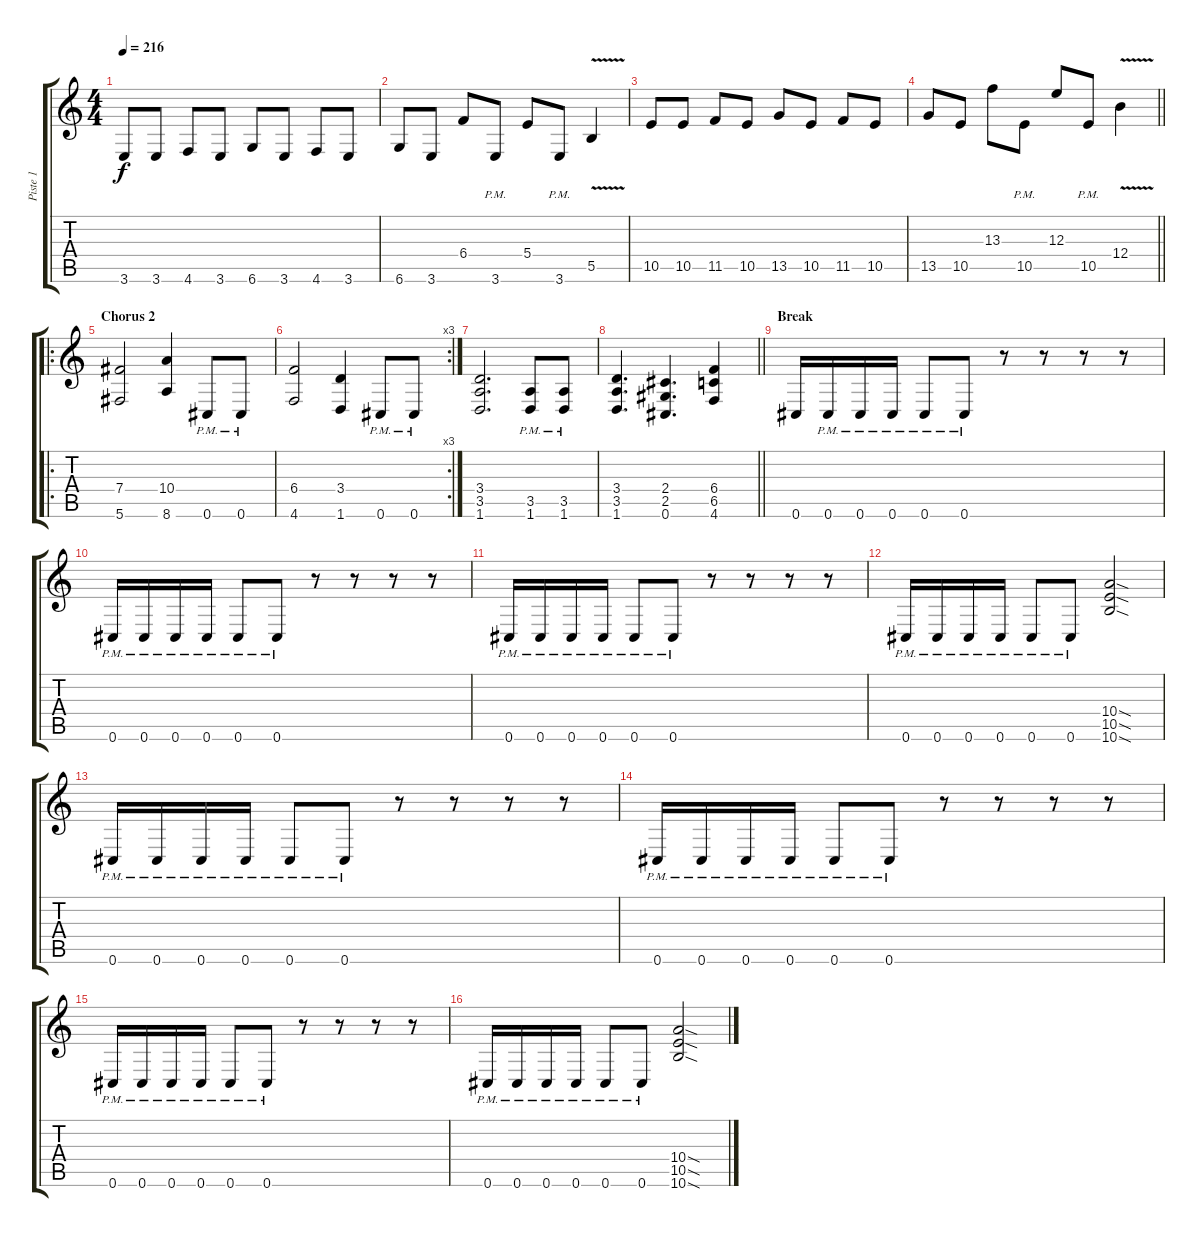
\track ("Piste 1" "Piste 1") {instrument distortionguitar}
\staff {score tabs}
\tuning (Db4 Ab3 E3 B2 Gb2 Db2) {hide}
\ts (4 4)
\tempo 216
\clef g2
\ks c
3.6.8{dy f} 3.6.8 4.6.8 3.6.8 6.6.8 3.6.8 4.6.8 3.6.8 |
6.6.8 3.6.8 6.4.8 3.6{pm}.8 5.4.8 3.6{pm}.8 5.5{v}.4 |
10.5.8 10.5.8 11.5.8 10.5.8 13.5.8 10.5.8 11.5.8 10.5.8 |
\barLineRight lightlight
13.5.8 10.5.8 13.3.8 10.5{pm}.8 12.3.8 10.5{pm}.8 12.4{v}.4 |
\ro
\section ("" "Chorus 2")
(7.4 5.6).2 (10.4 8.6).4 0.6{pm}.8 0.6{pm}.8 |
\rc 3
(6.4 4.6).2 (3.4 1.6).4 0.6{pm}.8 0.6{pm}.8 |
(3.4 3.5 1.6).2{d} (3.5{pm} 1.6{pm}).8 (3.5{pm} 1.6{pm}).8 |
\barLineRight lightlight
(3.4 3.5 1.6).4{d} (2.4 2.5 0.6).4{d} (6.4 6.5 4.6).4 |
\section ("" "Break")
0.6.16 0.6{pm}.16 0.6{pm}.16 0.6{pm}.16 0.6{pm}.8 0.6{pm}.8 r.8 r.8 r.8 r.8 |
0.6{pm}.16 0.6{pm}.16 0.6{pm}.16 0.6{pm}.16 0.6{pm}.8 0.6{pm}.8 r.8 r.8 r.8 r.8 |
0.6{pm}.16 0.6{pm}.16 0.6{pm}.16 0.6{pm}.16 0.6{pm}.8 0.6{pm}.8 r.8 r.8 r.8 r.8 |
0.6{pm}.16 0.6{pm}.16 0.6{pm}.16 0.6{pm}.16 0.6{pm}.8 0.6{pm}.8 (10.4{sod} 10.5{sod} 10.6{sod}).2 |
0.6{pm}.16 0.6{pm}.16 0.6{pm}.16 0.6{pm}.16 0.6{pm}.8 0.6{pm}.8 r.8 r.8 r.8 r.8 |
0.6{pm}.16 0.6{pm}.16 0.6{pm}.16 0.6{pm}.16 0.6{pm}.8 0.6{pm}.8 r.8 r.8 r.8 r.8 |
0.6{pm}.16 0.6{pm}.16 0.6{pm}.16 0.6{pm}.16 0.6{pm}.8 0.6{pm}.8 r.8 r.8 r.8 r.8 |
0.6{pm}.16 0.6{pm}.16 0.6{pm}.16 0.6{pm}.16 0.6{pm}.8 0.6{pm}.8 (10.4{sod} 10.5{sod} 10.6{sod}).2
